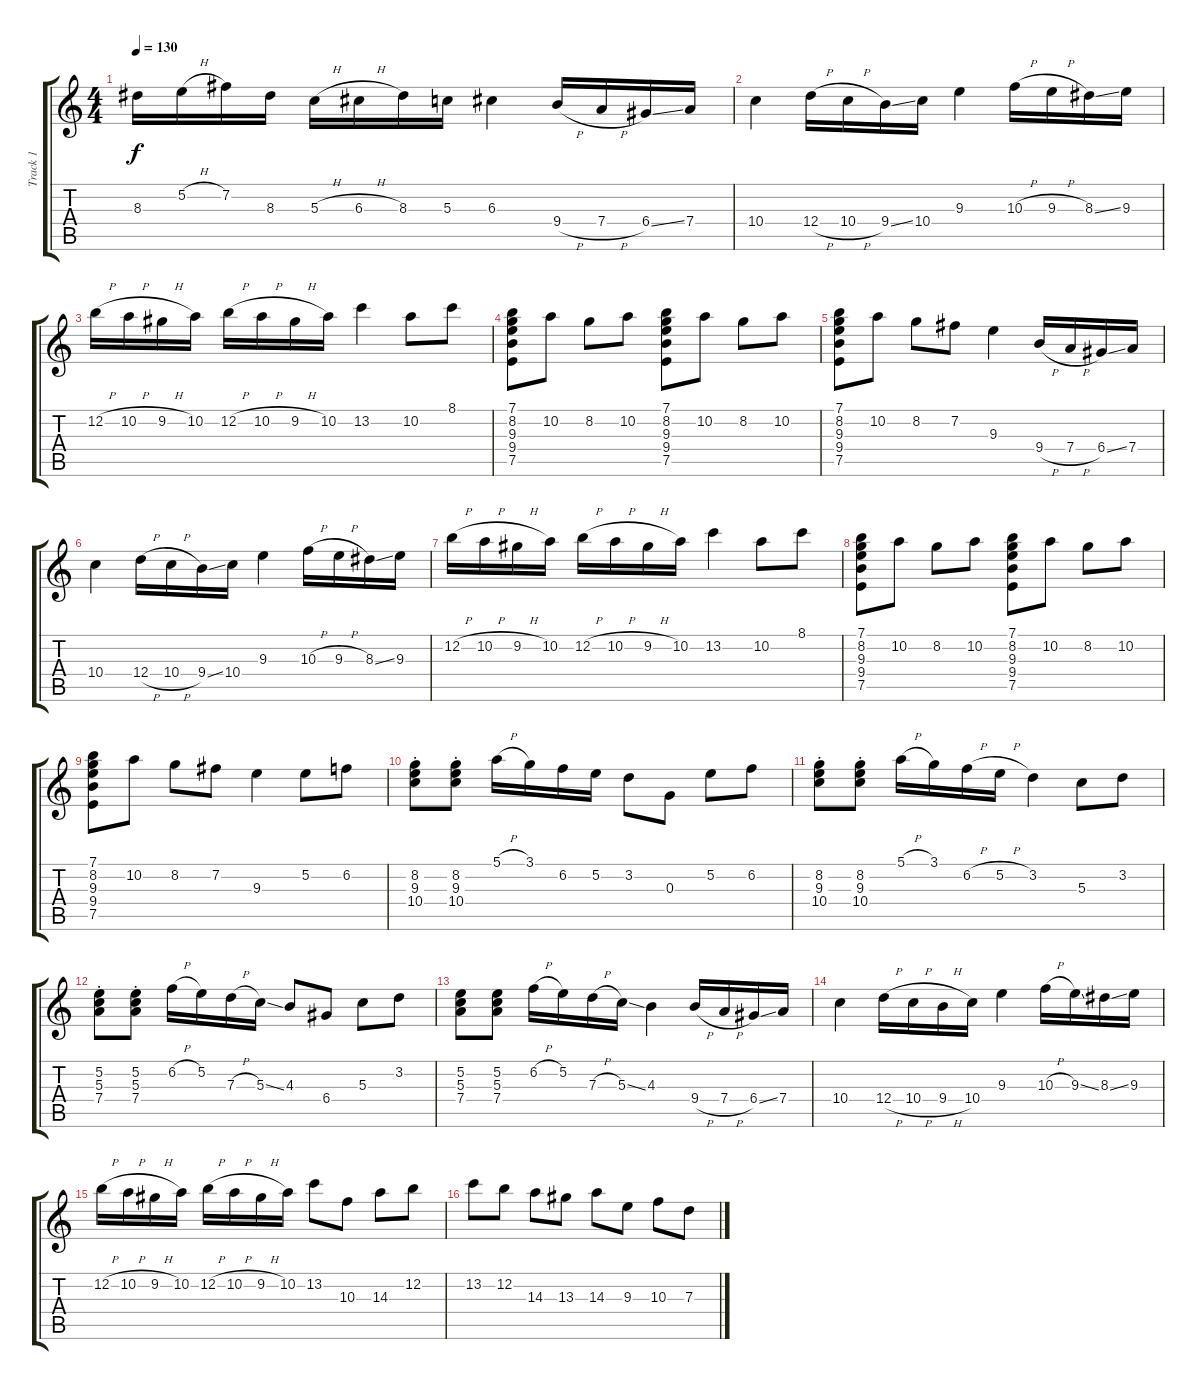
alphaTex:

\track ("Track 1" "Track 1") {instrument acousticguitarsteel}
\staff {score tabs}
\tuning (E4 B3 G3 D3 A2 E2) {hide}
\ts (4 4)
\tempo 130
\clef g2
\ks c
8.3.16{dy f} 5.2{h}.16 7.2.16 8.3.16 5.3{h}.16 6.3{h}.16 8.3.16 5.3.16 6.3.4 9.4{h}.16 7.4{h}.16 6.4{ss}.16 7.4.16 |
10.4.4 12.4{h}.16 10.4{h}.16 9.4{ss}.16 10.4.16 9.3.4 10.3{h}.16 9.3{h}.16 8.3{ss}.16 9.3.16 |
12.2{h}.16 10.2{h}.16 9.2{h}.16 10.2.16 12.2{h}.16 10.2{h}.16 9.2{h}.16 10.2.16 13.2.4 10.2.8 8.1.8 |
(7.1 8.2 9.3 9.4 7.5).8 10.2.8 8.2.8 10.2.8 (7.1 8.2 9.3 9.4 7.5).8 10.2.8 8.2.8 10.2.8 |
(7.1 8.2 9.3 9.4 7.5).8 10.2.8 8.2.8 7.2.8 9.3.4 9.4{h}.16 7.4{h}.16 6.4{ss}.16 7.4.16 |
10.4.4 12.4{h}.16 10.4{h}.16 9.4{ss}.16 10.4.16 9.3.4 10.3{h}.16 9.3{h}.16 8.3{ss}.16 9.3.16 |
12.2{h}.16 10.2{h}.16 9.2{h}.16 10.2.16 12.2{h}.16 10.2{h}.16 9.2{h}.16 10.2.16 13.2.4 10.2.8 8.1.8 |
(7.1 8.2 9.3 9.4 7.5).8 10.2.8 8.2.8 10.2.8 (7.1 8.2 9.3 9.4 7.5).8 10.2.8 8.2.8 10.2.8 |
(7.1 8.2 9.3 9.4 7.5).8 10.2.8 8.2.8 7.2.8 9.3.4 5.2.8 6.2.8 |
(8.2{st} 9.3 10.4).8 (8.2{st} 9.3 10.4).8 5.1{h}.16 3.1.16 6.2.16 5.2.16 3.2.8 0.3.8 5.2.8 6.2.8 |
(8.2{st} 9.3 10.4).8 (8.2{st} 9.3 10.4).8 5.1{h}.16 3.1.16 6.2{h}.16 5.2{h}.16 3.2.4 5.3.8 3.2.8 |
(5.2{st} 5.3 7.4).8 (5.2{st} 5.3 7.4).8 6.2{h}.16 5.2.16 7.3{h}.16 5.3{ss}.16 4.3.8 6.4.8 5.3.8 3.2.8 |
(5.2 5.3 7.4).8 (5.2 5.3 7.4).8 6.2{h}.16 5.2.16 7.3{h}.16 5.3{ss}.16 4.3.4 9.4{h}.16 7.4{h}.16 6.4{ss}.16 7.4.16 |
10.4.4 12.4{h}.16 10.4{h}.16 9.4{h}.16 10.4.16 9.3.4 10.3{h}.16 9.3{ss}.16 8.3{ss}.16 9.3.16 |
12.2{h}.16 10.2{h}.16 9.2{h}.16 10.2.16 12.2{h}.16 10.2{h}.16 9.2{h}.16 10.2.16 13.2.8 10.3.8 14.3.8 12.2.8 |
13.2.8 12.2.8 14.3.8 13.3.8 14.3.8 9.3.8 10.3.8 7.3.8
